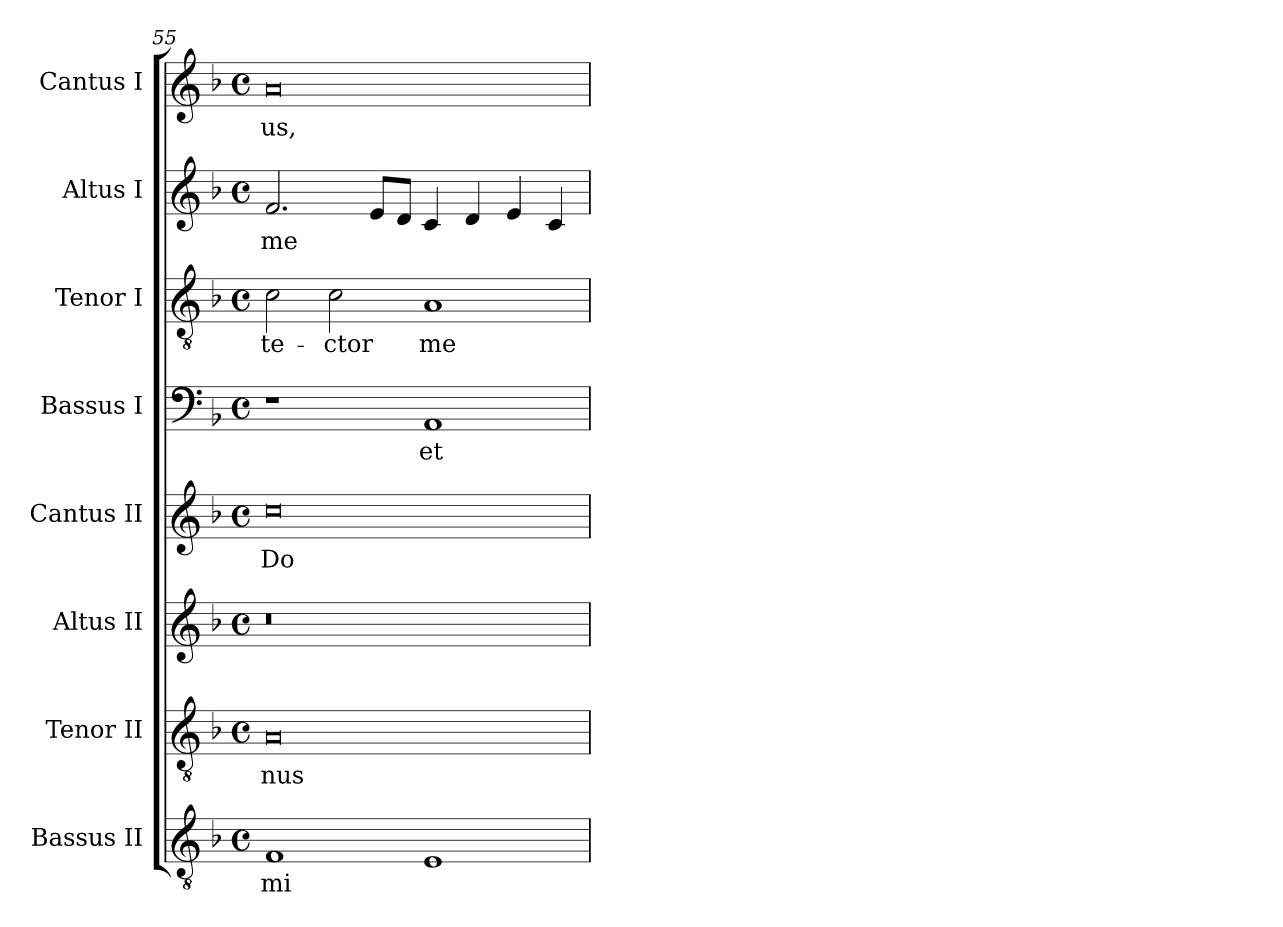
**kern	**text	**kern	**text	**kern	**kern	**text	**kern	**text	**kern	**text	**kern	**text	**kern	**text
*part8	*part8	*part7	*part7	*part6	*part5	*part5	*part4	*part4	*part3	*part3	*part2	*part2	*part1	*part1
*staff8	*staff8	*staff7	*staff7	*staff6	*staff5	*staff5	*staff4	*staff4	*staff3	*staff3	*staff2	*staff2	*staff1	*staff1
*I"Bassus II	*	*I"Tenor II	*	*I"Altus II	*I"Cantus II	*	*I"Bassus I	*	*I"Tenor I	*	*I"Altus I	*	*I"Cantus I	*
*clefGv2	*	*clefGv2	*	*clefG2	*clefG2	*	*clefF4	*	*clefGv2	*	*clefG2	*	*clefG2	*
*k[b-]	*	*k[b-]	*	*k[b-]	*k[b-]	*	*k[b-]	*	*k[b-]	*	*k[b-]	*	*k[b-]	*
*F:	*	*F:	*	*F:	*F:	*	*F:	*	*F:	*	*F:	*	*F:	*
*M4/4	*	*M4/4	*	*M4/4	*M4/4	*	*M4/4	*	*M4/4	*	*M4/4	*	*M4/4	*
*met(c)	*	*met(c)	*	*met(c)	*met(c)	*	*met(c)	*	*met(c)	*	*met(c)	*	*met(c)	*
=55	=55	=55	=55	=55	=55	=55	=55	=55	=55	=55	=55	=55	=55	=55
!	!LO:LY:b:cj	!	!LO:LY:b:cj	!	!	!LO:LY:b:cj	!	!	!	!LO:LY:b:cj	!	!LO:LY:b	!	!LO:LY:b:cj
1F	mi	0A	nus	0r	0cc	Do-	1r	.	2c\	-te-	2.f/	me	0a	us,
!	!	!	!	!	!	!	!	!	!	!LO:LY:b:cj	!	!	!	!
.	.	.	.	.	.	.	.	.	2c\	-ctor	.	.	.	.
.	.	.	.	.	.	.	.	.	.	.	8e/L	.	.	.
.	.	.	.	.	.	.	.	.	.	.	8d/J	.	.	.
!	!	!	!	!	!	!	!	!LO:LY:b:cj	!	!LO:LY:b:cj	!	!	!	!
1E	.	.	.	.	.	.	1AA	et	1A	me-	4c/	.	.	.
.	.	.	.	.	.	.	.	.	.	.	4d/	.	.	.
.	.	.	.	.	.	.	.	.	.	.	4e/	.	.	.
.	.	.	.	.	.	.	.	.	.	.	4c/	.	.	.
=	=	=	=	=	=	=	=	=	=	=	=	=	=	=
*-	*-	*-	*-	*-	*-	*-	*-	*-	*-	*-	*-	*-	*-	*-
